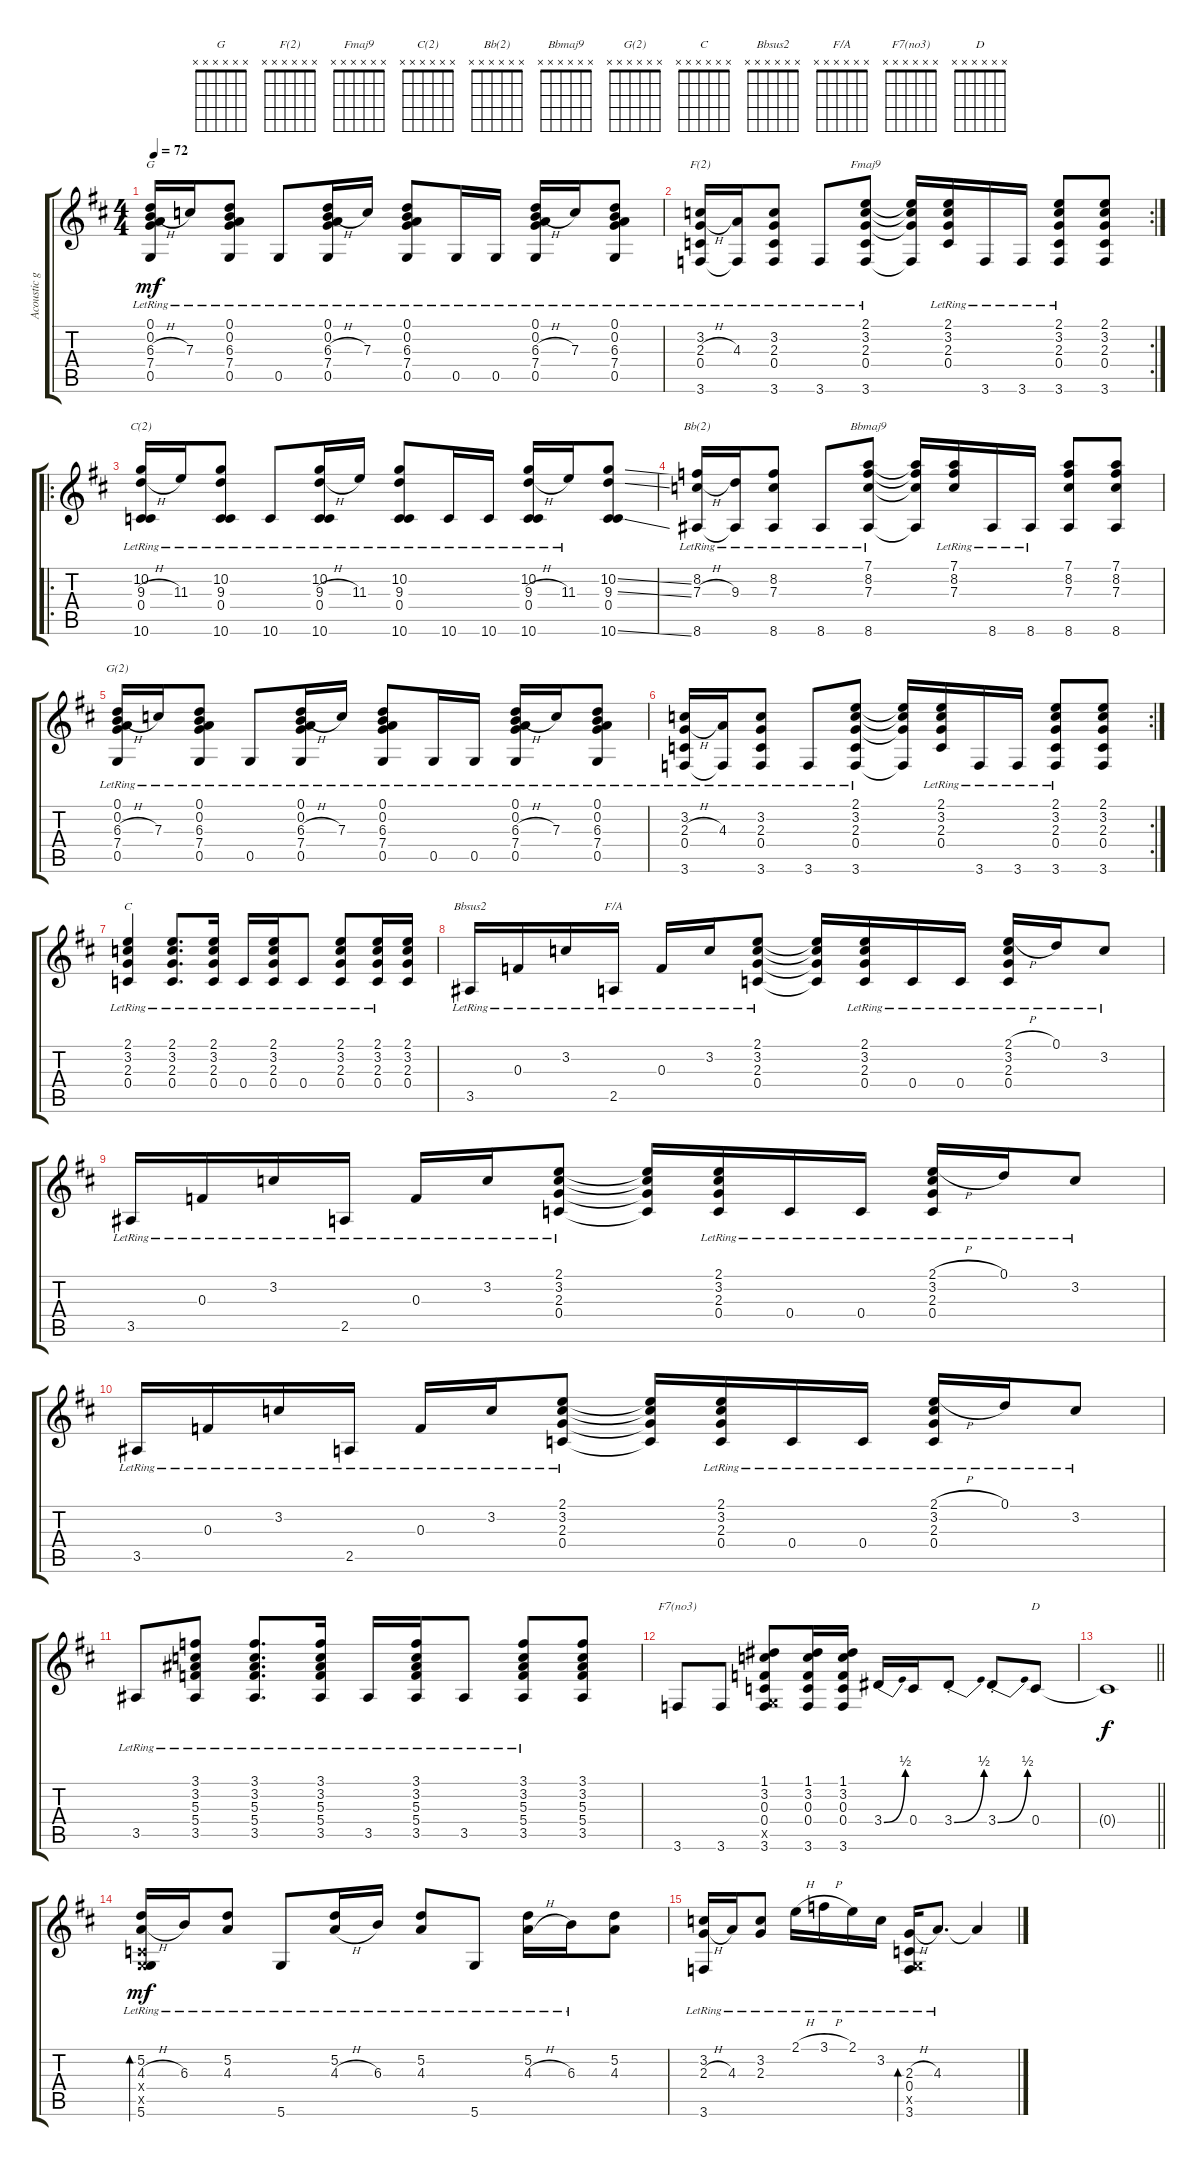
\track ("Acoustic guitar: main" "Acoustic g") {instrument acousticguitarsteel}
\staff {score tabs}
\tuning (D4 A3 F3 C3 G2 D2) {hide}
\chord ("G" x x x x x x)
\chord ("F(2)" x x x x x x)
\chord ("Fmaj9" x x x x x x)
\chord ("C(2)" x x x x x x)
\chord ("Bb(2)" x x x x x x)
\chord ("Bbmaj9" x x x x x x)
\chord ("G(2)" x x x x x x)
\chord ("C" x x x x x x)
\chord ("Bbsus2" x x x x x x)
\chord ("F/A" x x x x x x)
\chord ("F7(no3)" x x x x x x)
\chord ("D" x x x x x x)
\ts (4 4)
\tempo 72
\clef g2
\ks d
(0.1{lr} 0.2{lr} 6.3{h lr} 7.4{lr} 0.5{lr}).16{ch "G" dy mf} 7.3{lr}.16 (0.1{lr} 0.2{lr} 6.3{lr} 7.4{lr} 0.5{lr}).8 0.5{lr}.8 (0.1{lr} 0.2{lr} 6.3{h lr} 7.4{lr} 0.5{lr}).16 7.3{lr}.16 (0.1{lr} 0.2{lr} 6.3{lr} 7.4{lr} 0.5{lr}).8 0.5{lr}.16 0.5{lr}.16 (0.1{lr} 0.2{lr} 6.3{h lr} 7.4{lr} 0.5{lr}).16 7.3{lr}.16 (0.1{lr} 0.2{lr} 6.3{lr} 7.4{lr} 0.5{lr}).8 |
\rc 2
(3.2{lr} 2.3{h lr} 0.4{lr} 3.6{lr}).16{ch "F(2)"} (4.3{lr} 3.6{t}).16 (3.2{lr} 2.3{lr} 0.4{lr} 3.6{lr}).8 3.6{lr}.8 (2.1{lr} 3.2{lr} 2.3{lr} 0.4 3.6{lr}).8{ch "Fmaj9"} (2.1{t} 3.2{t} 2.3{t} 3.6{t}).16 (2.1{lr} 3.2{lr} 2.3{lr} 0.4{lr}).16 3.6{lr}.16 3.6{lr}.16 (2.1{lr} 3.2{lr} 2.3{lr} 0.4{lr} 3.6{lr}).8 (2.1 3.2 2.3 0.4 3.6).8 |
\ro
(10.2{lr} 9.3{h lr} 0.4 10.6{lr}).16{ch "C(2)"} 11.3{lr}.16 (10.2{lr} 9.3{lr} 0.4{lr} 10.6{lr}).8 10.6{lr}.8 (10.2{lr} 9.3{h lr} 0.4{lr} 10.6{lr}).16 11.3{lr}.16 (10.2{lr} 9.3{lr} 0.4{lr} 10.6{lr}).8 10.6{lr}.16 10.6{lr}.16 (10.2{lr} 9.3{h lr} 0.4{lr} 10.6{lr}).16 11.3{lr}.16 (10.2{ss} 9.3{ss} 0.4 10.6{ss}).8 |
(8.2{lr} 7.3{h lr} 8.6{lr}).16{ch "Bb(2)"} (9.3{lr} 8.6{t}).16 (8.2{lr} 7.3{lr} 8.6{lr}).8 8.6{lr}.8 (7.1{lr} 8.2{lr} 7.3{lr} 8.6{lr}).8{ch "Bbmaj9"} (7.1{t} 8.2{t} 7.3{t} 8.6{t}).16 (7.1{lr} 8.2{lr} 7.3{lr}).16 8.6{lr}.16 8.6{lr}.16 (7.1 8.2 7.3 8.6).8 (7.1 8.2 7.3 8.6).8 |
(0.1{lr} 0.2{lr} 6.3{h lr} 7.4{lr} 0.5{lr}).16{ch "G(2)"} 7.3{lr}.16 (0.1{lr} 0.2{lr} 6.3{lr} 7.4{lr} 0.5{lr}).8 0.5{lr}.8 (0.1{lr} 0.2{lr} 6.3{h lr} 7.4{lr} 0.5{lr}).16 7.3{lr}.16 (0.1{lr} 0.2{lr} 6.3{lr} 7.4{lr} 0.5{lr}).8 0.5{lr}.16 0.5{lr}.16 (0.1{lr} 0.2{lr} 6.3{h lr} 7.4{lr} 0.5{lr}).16 7.3{lr}.16 (0.1{lr} 0.2{lr} 6.3{lr} 7.4{lr} 0.5{lr}).8 |
\rc 2
(3.2{lr} 2.3{h lr} 0.4{lr} 3.6{lr}).16 (4.3{lr} 3.6{t}).16 (3.2{lr} 2.3{lr} 0.4{lr} 3.6{lr}).8 3.6{lr}.8 (2.1{lr} 3.2{lr} 2.3{lr} 0.4 3.6{lr}).8 (2.1{t} 3.2{t} 2.3{t} 3.6{t}).16 (2.1{lr} 3.2{lr} 2.3{lr} 0.4{lr}).16 3.6{lr}.16 3.6{lr}.16 (2.1{lr} 3.2{lr} 2.3{lr} 0.4{lr} 3.6{lr}).8 (2.1 3.2 2.3 0.4 3.6).8 |
(2.1{lr} 3.2{lr} 2.3{lr} 0.4{lr}).4{ch "C"} (2.1{lr} 3.2{lr} 2.3{lr} 0.4{lr}).8{d} (2.1{lr} 3.2{lr} 2.3{lr} 0.4{lr}).16 0.4{lr}.16 (2.1{lr} 3.2{lr} 2.3{lr} 0.4{lr}).16 0.4{lr}.8 (2.1{lr} 3.2{lr} 2.3{lr} 0.4{lr}).8 (2.1{lr} 3.2{lr} 2.3{lr} 0.4{lr}).16 (2.1 3.2 2.3 0.4).16 |
3.5{lr}.16{ch "Bbsus2"} 0.3{lr}.16 3.2{lr}.16 2.5{lr}.16{ch "F/A"} 0.3{lr}.16 3.2{lr}.16 (2.1{lr} 3.2{lr} 2.3{lr} 0.4{lr}).8 (2.1{t} 3.2{t} 2.3{t} 0.4{t}).16 (2.1{lr} 3.2{lr} 2.3{lr} 0.4{lr}).16 0.4{lr}.16 0.4{lr}.16 (2.1{h lr} 3.2{lr} 2.3{lr} 0.4{lr}).16 0.1{lr}.16 3.2{lr}.8 |
3.5{lr}.16 0.3{lr}.16 3.2{lr}.16 2.5{lr}.16 0.3{lr}.16 3.2{lr}.16 (2.1{lr} 3.2{lr} 2.3{lr} 0.4{lr}).8 (2.1{t} 3.2{t} 2.3{t} 0.4{t}).16 (2.1{lr} 3.2{lr} 2.3{lr} 0.4{lr}).16 0.4{lr}.16 0.4{lr}.16 (2.1{h lr} 3.2{lr} 2.3{lr} 0.4{lr}).16 0.1{lr}.16 3.2{lr}.8 |
3.5{lr}.16 0.3{lr}.16 3.2{lr}.16 2.5{lr}.16 0.3{lr}.16 3.2{lr}.16 (2.1{lr} 3.2{lr} 2.3{lr} 0.4{lr}).8 (2.1{t} 3.2{t} 2.3{t} 0.4{t}).16 (2.1{lr} 3.2{lr} 2.3{lr} 0.4{lr}).16 0.4{lr}.16 0.4{lr}.16 (2.1{h lr} 3.2{lr} 2.3{lr} 0.4{lr}).16 0.1{lr}.16 3.2{lr}.8 |
3.5{lr}.8 (3.1{lr} 3.2{lr} 5.3{lr} 5.4{lr} 3.5{lr}).8 (3.1{lr} 3.2{lr} 5.3{lr} 5.4{lr} 3.5{lr}).8{d} (3.1{lr} 3.2{lr} 5.3{lr} 5.4{lr} 3.5{lr}).16 3.5{lr}.16 (3.1{lr} 3.2{lr} 5.3{lr} 5.4{lr} 3.5{lr}).16 3.5{lr}.8 (3.1{lr} 3.2{lr} 5.3{lr} 5.4{lr} 3.5{lr}).8 (3.1 3.2 5.3 5.4 3.5).8 |
3.6.8{ch "F7(no3)"} 3.6.8 (1.1 3.2 0.3 0.4 0.5{x} 3.6).8 (1.1 3.2 0.3 0.4 3.6).16 (1.1 3.2 0.3 0.4 3.6).16 3.4{be (bend 0 0 60 2)}.16 0.4.16 3.4{be (bend 0 0 60 2) st}.8 3.4{be (bend 0 0 60 2) st}.8 0.4.8{ch "D"} |
\barLineRight lightlight
0.4{t}.1{dy f} |
(5.2{lr} 4.3{h lr} 0.4{x} 0.5{x} 5.6{lr}).16{bd 60 dy mf} 6.3{lr}.16 (5.2{lr} 4.3{lr}).8 5.6{lr}.8 (5.2{lr} 4.3{h lr}).16 6.3{lr}.16 (5.2{lr} 4.3{lr}).8 5.6{lr}.8 (5.2{lr} 4.3{h lr}).16 6.3{lr}.16 (5.2 4.3).8 |
(3.2{lr} 2.3{h lr} 3.6{lr}).16 4.3{lr}.16 (3.2{lr} 2.3{lr}).8 2.1{h lr}.16 3.1{h lr}.16 2.1{lr}.16 3.2{lr}.16 (2.3{h lr} 0.4 0.5{x} 3.6{lr}).16{bd 60} 4.3{lr}.8{d} 4.3{t}.4
